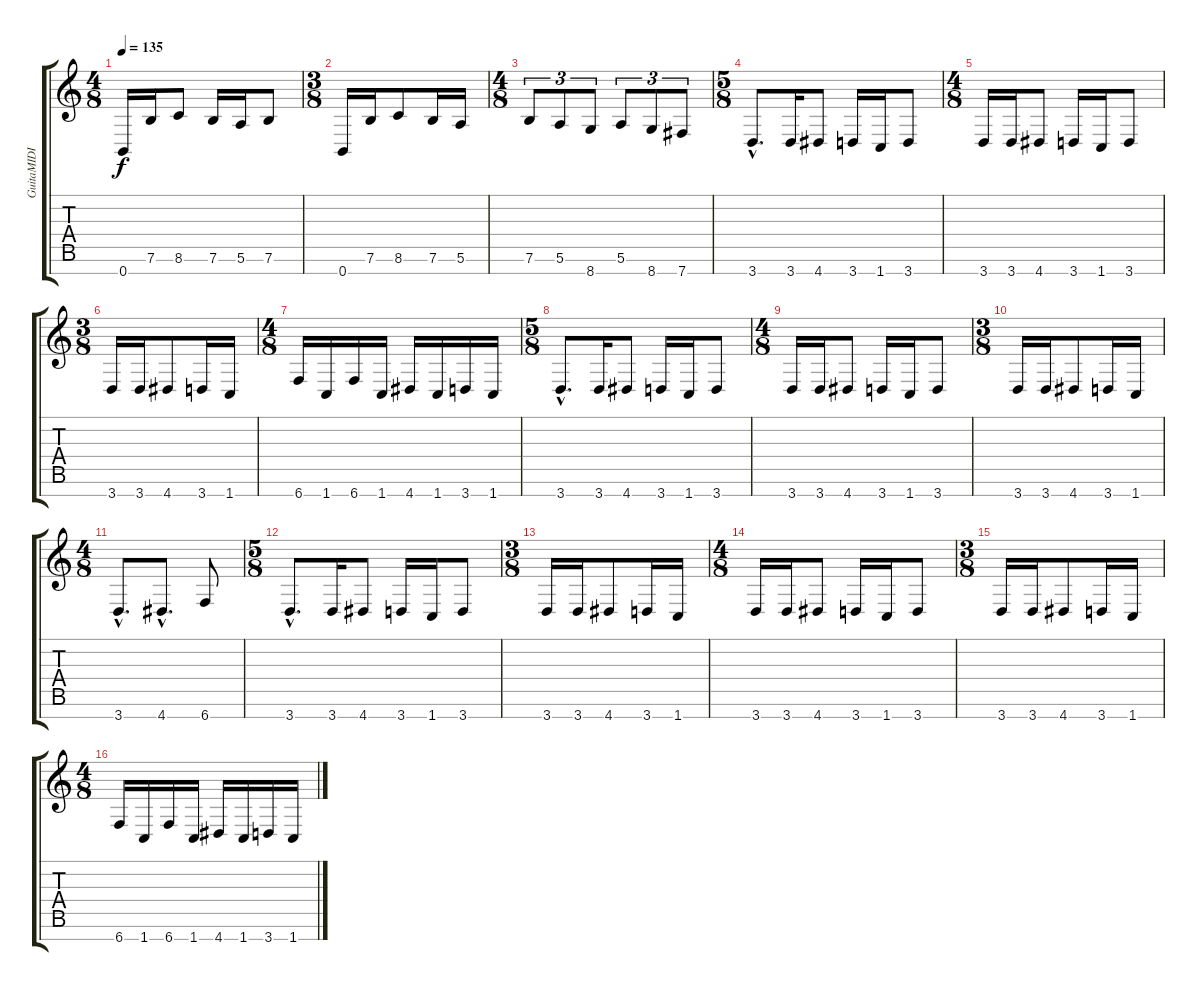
\track ("GuitaMIDI" "GuitaMIDI") {instrument distortionguitar}
\staff {score tabs}
\tuning (E4 B3 G3 D3 A2 E2 B1) {hide}
\ts (4 8)
\tempo 135
\clef g2
\ks c
0.7.16{dy f} 7.6.16 8.6.8 7.6.16 5.6.16 7.6.8 |
\ts (3 8)
0.7.16 7.6.16 8.6.8 7.6.16 5.6.16 |
\ts (4 8)
7.6.8{tu (3 2)} 5.6.8{tu (3 2)} 8.7.8{tu (3 2)} 5.6.8{tu (3 2)} 8.7.8{tu (3 2)} 7.7.8{tu (3 2)} |
\ts (5 8)
3.7{hac}.8{d} 3.7.16 4.7.8 3.7.16 1.7.16 3.7.8 |
\ts (4 8)
3.7.16 3.7.16 4.7.8 3.7.16 1.7.16 3.7.8 |
\ts (3 8)
3.7.16 3.7.16 4.7.8 3.7.16 1.7.16 |
\ts (4 8)
6.7.16 1.7.16 6.7.16 1.7.16 4.7.16 1.7.16 3.7.16 1.7.16 |
\ts (5 8)
3.7{hac}.8{d} 3.7.16 4.7.8 3.7.16 1.7.16 3.7.8 |
\ts (4 8)
3.7.16 3.7.16 4.7.8 3.7.16 1.7.16 3.7.8 |
\ts (3 8)
3.7.16 3.7.16 4.7.8 3.7.16 1.7.16 |
\ts (4 8)
3.7{hac}.8{d} 4.7{hac}.8{d} 6.7.8 |
\ts (5 8)
3.7{hac}.8{d} 3.7.16 4.7.8 3.7.16 1.7.16 3.7.8 |
\ts (3 8)
3.7.16 3.7.16 4.7.8 3.7.16 1.7.16 |
\ts (4 8)
3.7.16 3.7.16 4.7.8 3.7.16 1.7.16 3.7.8 |
\ts (3 8)
3.7.16 3.7.16 4.7.8 3.7.16 1.7.16 |
\ts (4 8)
6.7.16 1.7.16 6.7.16 1.7.16 4.7.16 1.7.16 3.7.16 1.7.16
